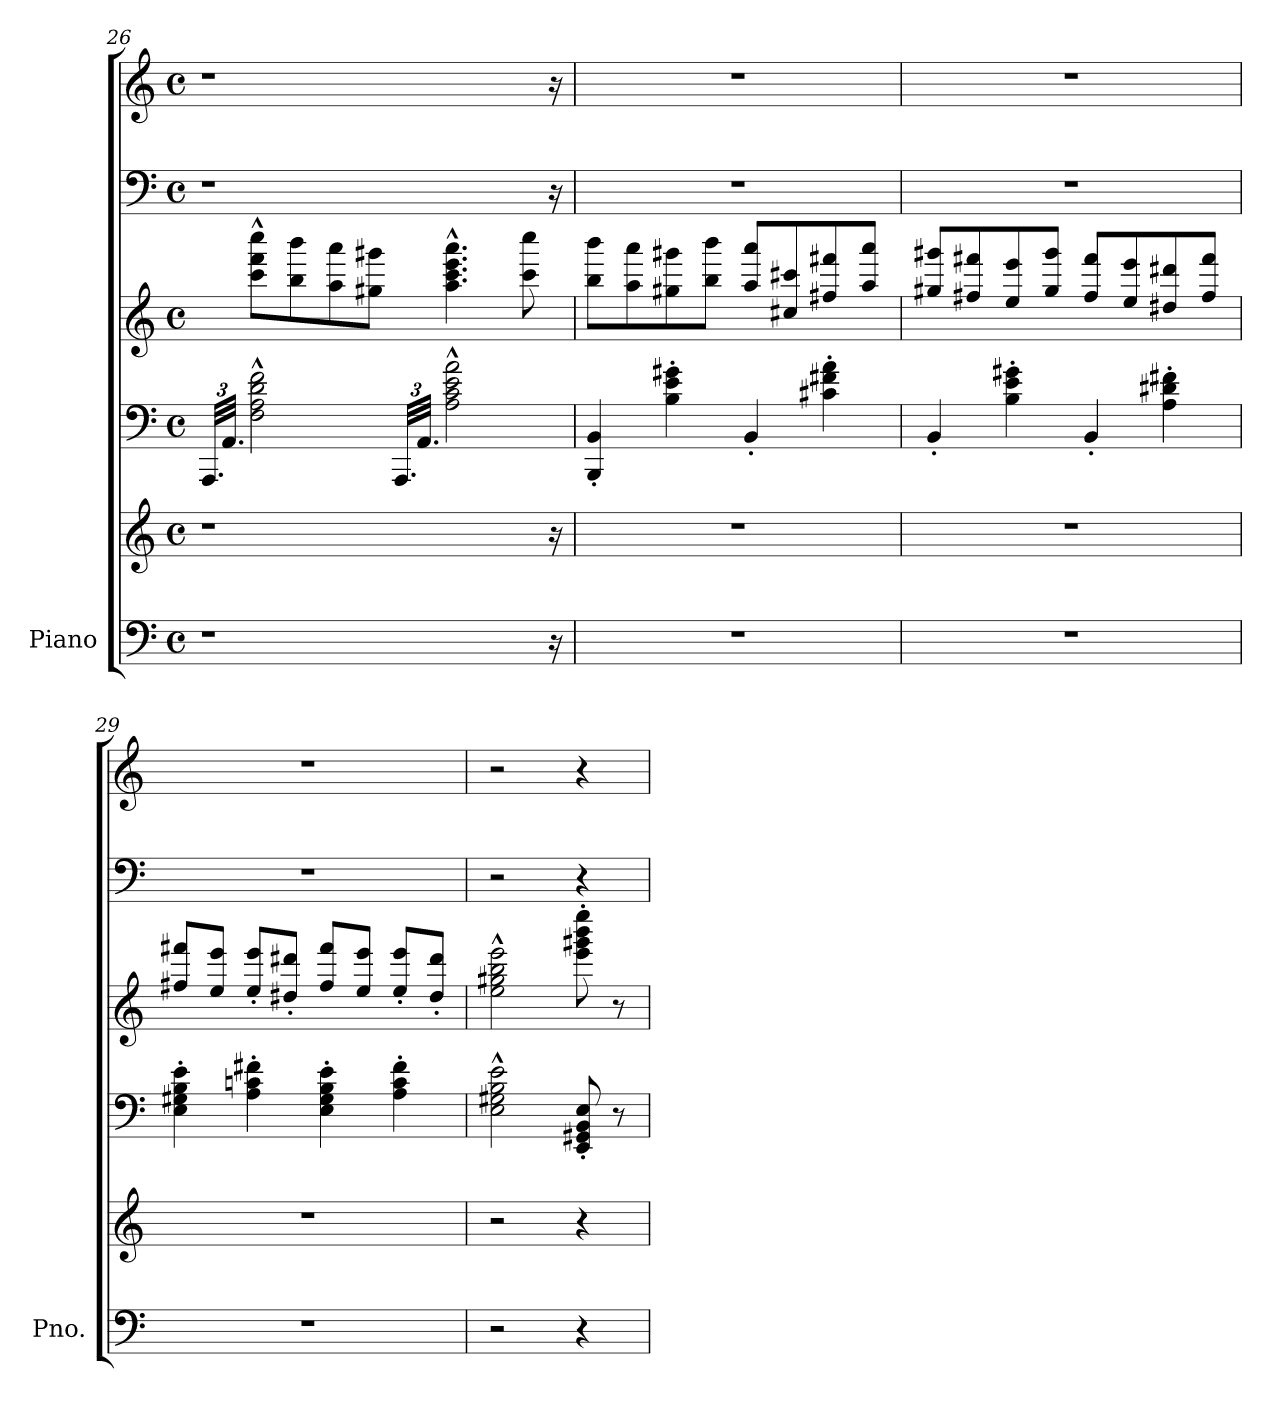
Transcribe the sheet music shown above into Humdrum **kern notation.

**kern	**kern	**kern	**kern	**kern	**kern
*part1	*part1	*part1	*part1	*part1	*part1
*staff6	*staff5	*staff4	*staff3	*staff2	*staff1
*I"Piano	*	*	*	*	*
*I'Pno.	*	*	*	*	*
*clefF4	*clefG2	*clefF4	*clefG2	*clefF4	*clefG2
*k[]	*k[]	*k[]	*k[]	*k[]	*k[]
*M4/4	*M4/4	*M4/4	*M4/4	*M4/4	*M4/4
*met(c)	*met(c)	*met(c)	*met(c)	*met(c)	*met(c)
*	*	*Xbrackettup	*	*	*
=26	=26	=26	=26	=26	=26
*	*	*^	*	*	*
1r	1r	48.AAA/LL	16ryy	16ryy	1r	1r
.	.	48.AA/JJ	.	.	.	.
.	.	2F\^^ 2A\^^ 2d\^^ 2f\^^	4..ryy	8ccc\^^ 8fff\^^ 8cccc\^^L	.	.
.	.	.	.	8bb\ 8bbb\	.	.
.	.	.	.	8aa\ 8aaa\	.	.
.	.	.	.	8gg#X\ 8ggg#X\J	.	.
.	.	.	48.AAA/LL	.	.	.
.	.	.	48.AA/JJ	.	.	.
.	.	2A\^^ 2c\^^ 2e\^^ 2a\^^	2ryy	4.aa\^^ 4.ccc\^^ 4.eee\^^ 4.aaa\^^	.	.
.	.	.	.	8ccc\ 8cccc\	.	.
16r	16r	.	.	.	16r	16r
*	*	*v	*v	*	*	*
=27	=27	=27	=27	=27	=27
1r	1r	4BBB/' 4BB/'	8bb\ 8bbb\L	1r	1r
.	.	.	8aa\ 8aaa\	.	.
.	.	4B\' 4e\' 4g#X\'	8gg#X\ 8ggg#X\	.	.
.	.	.	8bb\ 8bbb\J	.	.
.	.	4BB'/	8aa/ 8aaa/L	.	.
.	.	.	8cc#X/ 8ccc#X/	.	.
.	.	4c#X\' 4f#X\' 4a\'	8ff#X/ 8fff#X/	.	.
.	.	.	8aa/ 8aaa/J	.	.
=28	=28	=28	=28	=28	=28
*	*	*	*	*	*MM170
1r	1r	4BB'/	8gg#X/ 8ggg#X/L	1r	1r
.	.	.	8ff#X/ 8fff#X/	.	.
.	.	4B\' 4e\' 4g#X\'	8ee/ 8eee/	.	.
.	.	.	8gg#/ 8ggg#/J	.	.
.	.	4BB'/	8ff#/ 8fff#/L	.	.
.	.	.	8ee/ 8eee/	.	.
.	.	4A\' 4d#X\' 4f#X\'	8dd#X/ 8ddd#X/	.	.
.	.	.	8ff#/ 8fff#/J	.	.
!!LO:LB:g=z
=29	=29	=29	=29	=29	=29
1r	1r	4E\' 4G#X\' 4B\' 4e\'	8ff#X/ 8fff#X/L	1r	1r
.	.	.	8ee/ 8eee/J	.	.
.	.	4A\' 4cn\' 4f#X\'	8ee/' 8eee/'L	.	.
.	.	.	8dd#X/' 8ddd#X/'J	.	.
.	.	4E\' 4G#\' 4B\' 4e\'	8ff#/ 8fff#/L	.	.
.	.	.	8ee/ 8eee/J	.	.
.	.	4A\' 4c\' 4f#\'	8ee/' 8eee/'L	.	.
.	.	.	8dd#/' 8ddd#/'J	.	.
=30	=30	=30	=30	=30	=30
2r	2r	2E\^^ 2G#X\^^ 2B\^^ 2e\^^	2ee\^^ 2gg#X\^^ 2bb\^^ 2eee\^^	2r	2r
4r	4r	8EE/' 8GG#X/' 8BB/' 8E/'	8eee\' 8ggg#X\' 8bbb\' 8eeee\'	4r	4r
.	.	8r	8r	.	.
=	=	=	=	=	=
*-	*-	*-	*-	*-	*-
